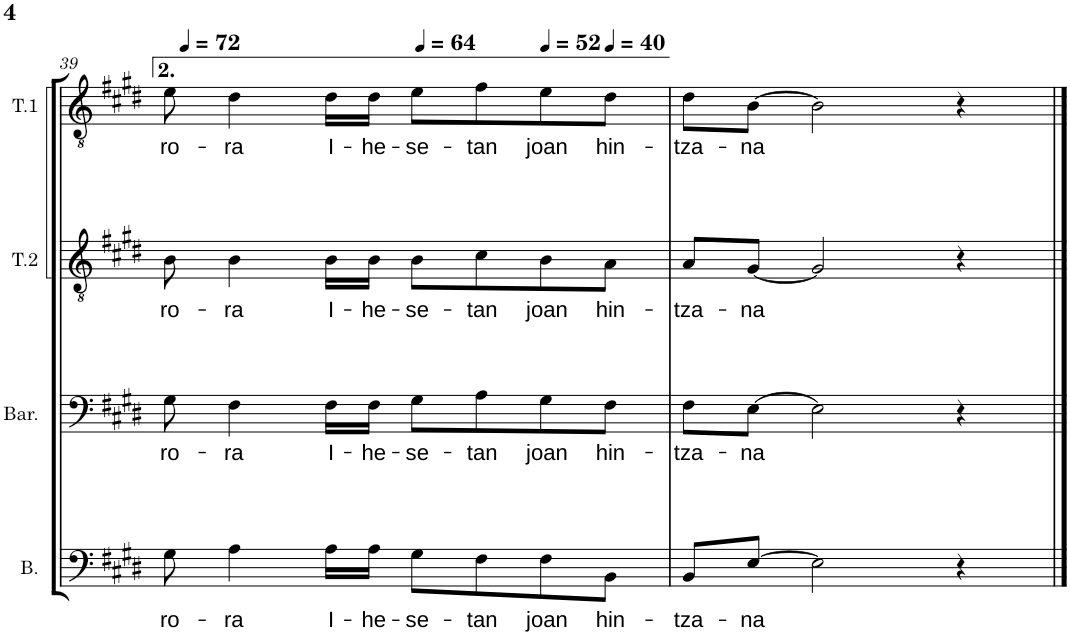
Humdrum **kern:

**kern	**text	**kern	**text	**kern	**text	**kern	**text
*part4	*part4	*part3	*part3	*part2	*part2	*part1	*part1
*staff4	*staff4	*staff3	*staff3	*staff2	*staff2	*staff1	*staff1
*I"Basse	*	*I"Baryton	*	*I"Ténor 2	*	*I"Ténor 1	*
*I'B.	*	*I'Bar.	*	*I'T.2	*	*I'T.1	*
!!LO:PB:g=z
*clefF4	*	*clefF4	*	*clefGv2	*	*clefGv2	*
*k[f#c#g#d#]	*	*k[f#c#g#d#]	*	*k[f#c#g#d#]	*	*k[f#c#g#d#]	*
*M4/4	*	*M4/4	*	*M4/4	*	*M4/4	*
*MM72	*	*MM72	*	*MM72	*	*MM72	*
=39	=39	=39	=39	=39	=39	=39	=39
!	!LO:LY:b	!	!LO:LY:b	!	!LO:LY:b	!	!LO:LY:b
8G#\	-ro-	8G#\	-ro-	8B\	-ro-	8e\	-ro-
!	!LO:LY:b	!	!LO:LY:b	!	!LO:LY:b	!	!LO:LY:b
4A\	-ra	4F#\	-ra	4B\	-ra	4d#\	-ra
!	!LO:LY:b	!	!LO:LY:b	!	!LO:LY:b	!	!LO:LY:b
16A\LL	I-	16F#\LL	I-	16B\LL	I-	16d#\LL	I-
!	!LO:LY:b	!	!LO:LY:b	!	!LO:LY:b	!	!LO:LY:b
16A\JJ	-he-	16F#\JJ	-he-	16B\JJ	-he-	16d#\JJ	-he-
*	*	*	*	*	*	*MM64	*
!	!LO:LY:b	!	!LO:LY:b	!	!LO:LY:b	!	!LO:LY:b
8G#\L	-se-	8G#\L	-se-	8B\L	-se-	8e\L	-se-
!	!LO:LY:b	!	!LO:LY:b	!	!LO:LY:b	!	!LO:LY:b
8F#\	-tan	8A\	-tan	8c#\	-tan	8f#\	-tan
*	*	*	*	*	*	*MM52	*
!	!LO:LY:b	!	!LO:LY:b	!	!LO:LY:b	!	!LO:LY:b
8F#\	joan	8G#\	joan	8B\	joan	8e\	joan
*	*	*	*	*	*	*MM40	*
!	!LO:LY:b	!	!LO:LY:b	!	!LO:LY:b	!	!LO:LY:b
8BB\J	hin-	8F#\J	hin-	8A\J	hin-	8d#\J	hin-
=40	=40	=40	=40	=40	=40	=40	=40
!	!LO:LY:b	!	!LO:LY:b	!	!LO:LY:b	!	!LO:LY:b
8BB/L	-tza-	8F#\L	-tza-	8A/L	-tza-	8d#\L	-tza-
!	!LO:LY:b	!	!LO:LY:b	!	!LO:LY:b	!	!LO:LY:b
[8E/J	-na	[8E\J	-na	[8G#/J	-na	[8B\J	-na
2E\]	.	2E\]	.	2G#/]	.	2B\]	.
4r	.	4r	.	4r	.	4r	.
==	==	==	==	==	==	==	==
*-	*-	*-	*-	*-	*-	*-	*-
